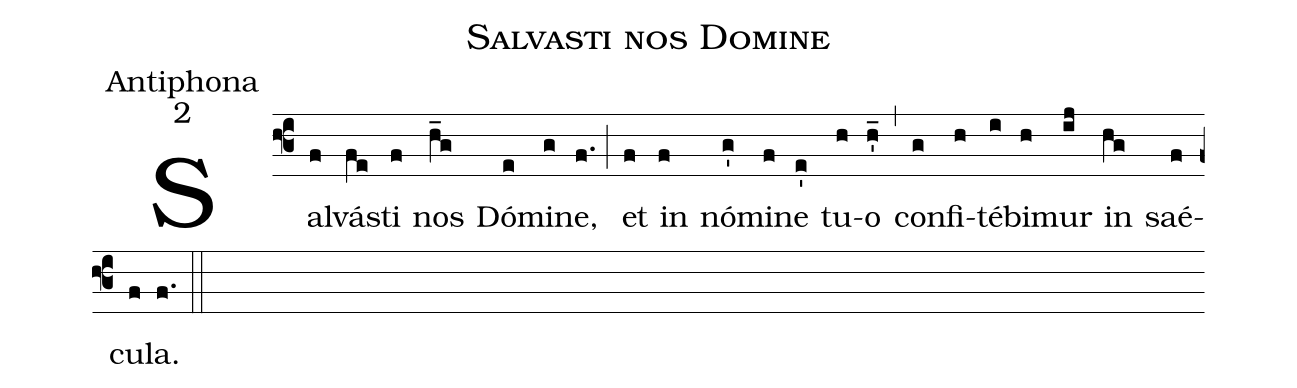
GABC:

name:Salvasti nos Domine;
office-part:Antiphona;
mode:2;
%%
(f3) Sal(f)vá(fe)sti(f) nos(h_g) Dó(e)mi(g)ne,(f.) (;) et(f) in(f) nó(g')mi(f)ne(e') tu(h)o(h'_) (,) con(g)fi(h)té(i)bi(h)mur(ij) in(hg) saé(f)cu(f)la.(f.) (::)
